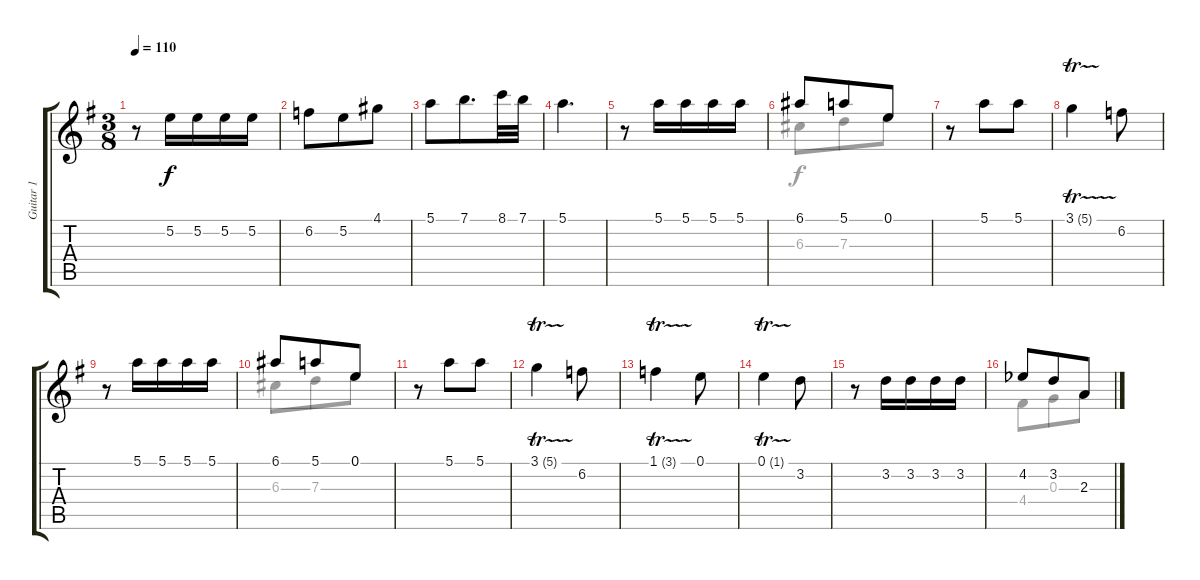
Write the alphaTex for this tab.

\track ("Guitar 1" "Guitar 1") {instrument acousticguitarnylon}
\staff {score tabs}
\tuning (E4 B3 G3 D3 A2 E2) {hide}
\voice
\ts (3 8)
\tempo 110
\clef g2
\ks g
r.8{dy f} 5.2.16 5.2.16 5.2.16 5.2.16 |
6.2.8 5.2.8 4.1.8 |
5.1.8 7.1.8{d} 8.1.32 7.1.32 |
5.1.4{d} |
r.8 5.1.16 5.1.16{beam merge} 5.1.16 5.1.16 |
6.1.8 5.1.8 0.1.8 |
r.8 5.1.8{beam merge} 5.1.8 |
3.1{tr (5 16)}.4 6.2.8 |
r.8 5.1.16 5.1.16 5.1.16 5.1.16 |
6.1.8 5.1.8 0.1.8 |
r.8 5.1.8{beam merge} 5.1.8 |
3.1{tr (5 16)}.4 6.2.8 |
1.1{tr (3 16)}.4 0.1.8 |
0.1{tr (1 16)}.4 3.2.8 |
r.8 3.2.16 3.2.16{beam merge} 3.2.16 3.2.16 |
4.2{acc b}.8{volume 5} 3.2.8 2.3.8
\voice
\clef g2
\ottava regular
\simile none
\ks g
|
|
|
|
|
6.3.8 7.3.8 0.1.8 |
|
|
|
6.3.8 7.3.8 0.1.8 |
|
|
|
|
|
4.4.8 0.3.8 2.3.8
